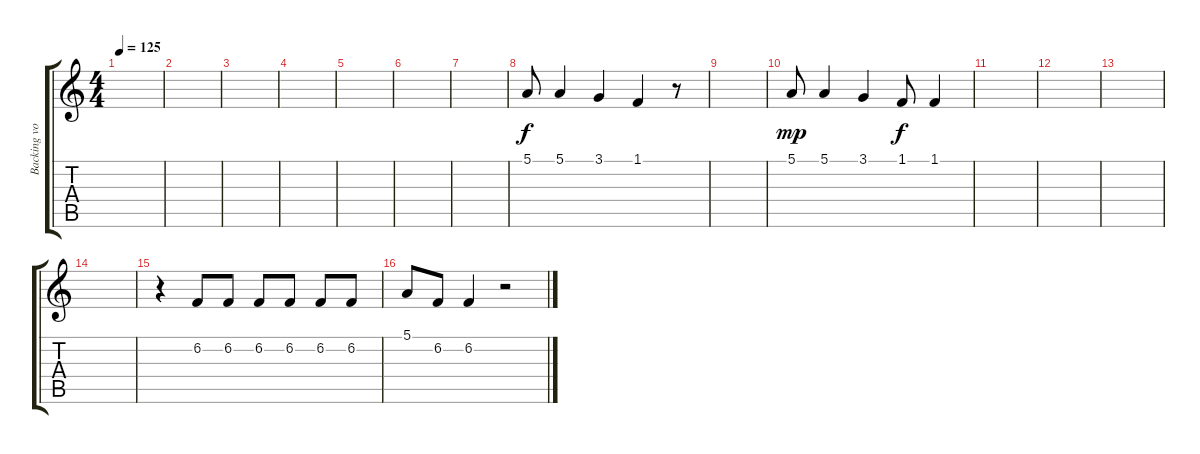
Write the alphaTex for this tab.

\track ("Backing vocals" "Backing vo") {instrument oboe}
\staff {score tabs}
\tuning (E4 B3 G3 D3 A2 E2) {hide}
\ts (4 4)
\tempo 125
\clef g2
\ks c
|
|
|
|
|
|
|
5.1.8 5.1.4 3.1.4 1.1.4{dy f} r.8 |
|
5.1.8{dy mp} 5.1.4 3.1.4 1.1.8{dy f} 1.1.4 |
|
|
|
|
r.4 6.2.8 6.2.8 6.2.8 6.2.8 6.2.8 6.2.8 |
5.1.8 6.2.8 6.2.4 r.2
